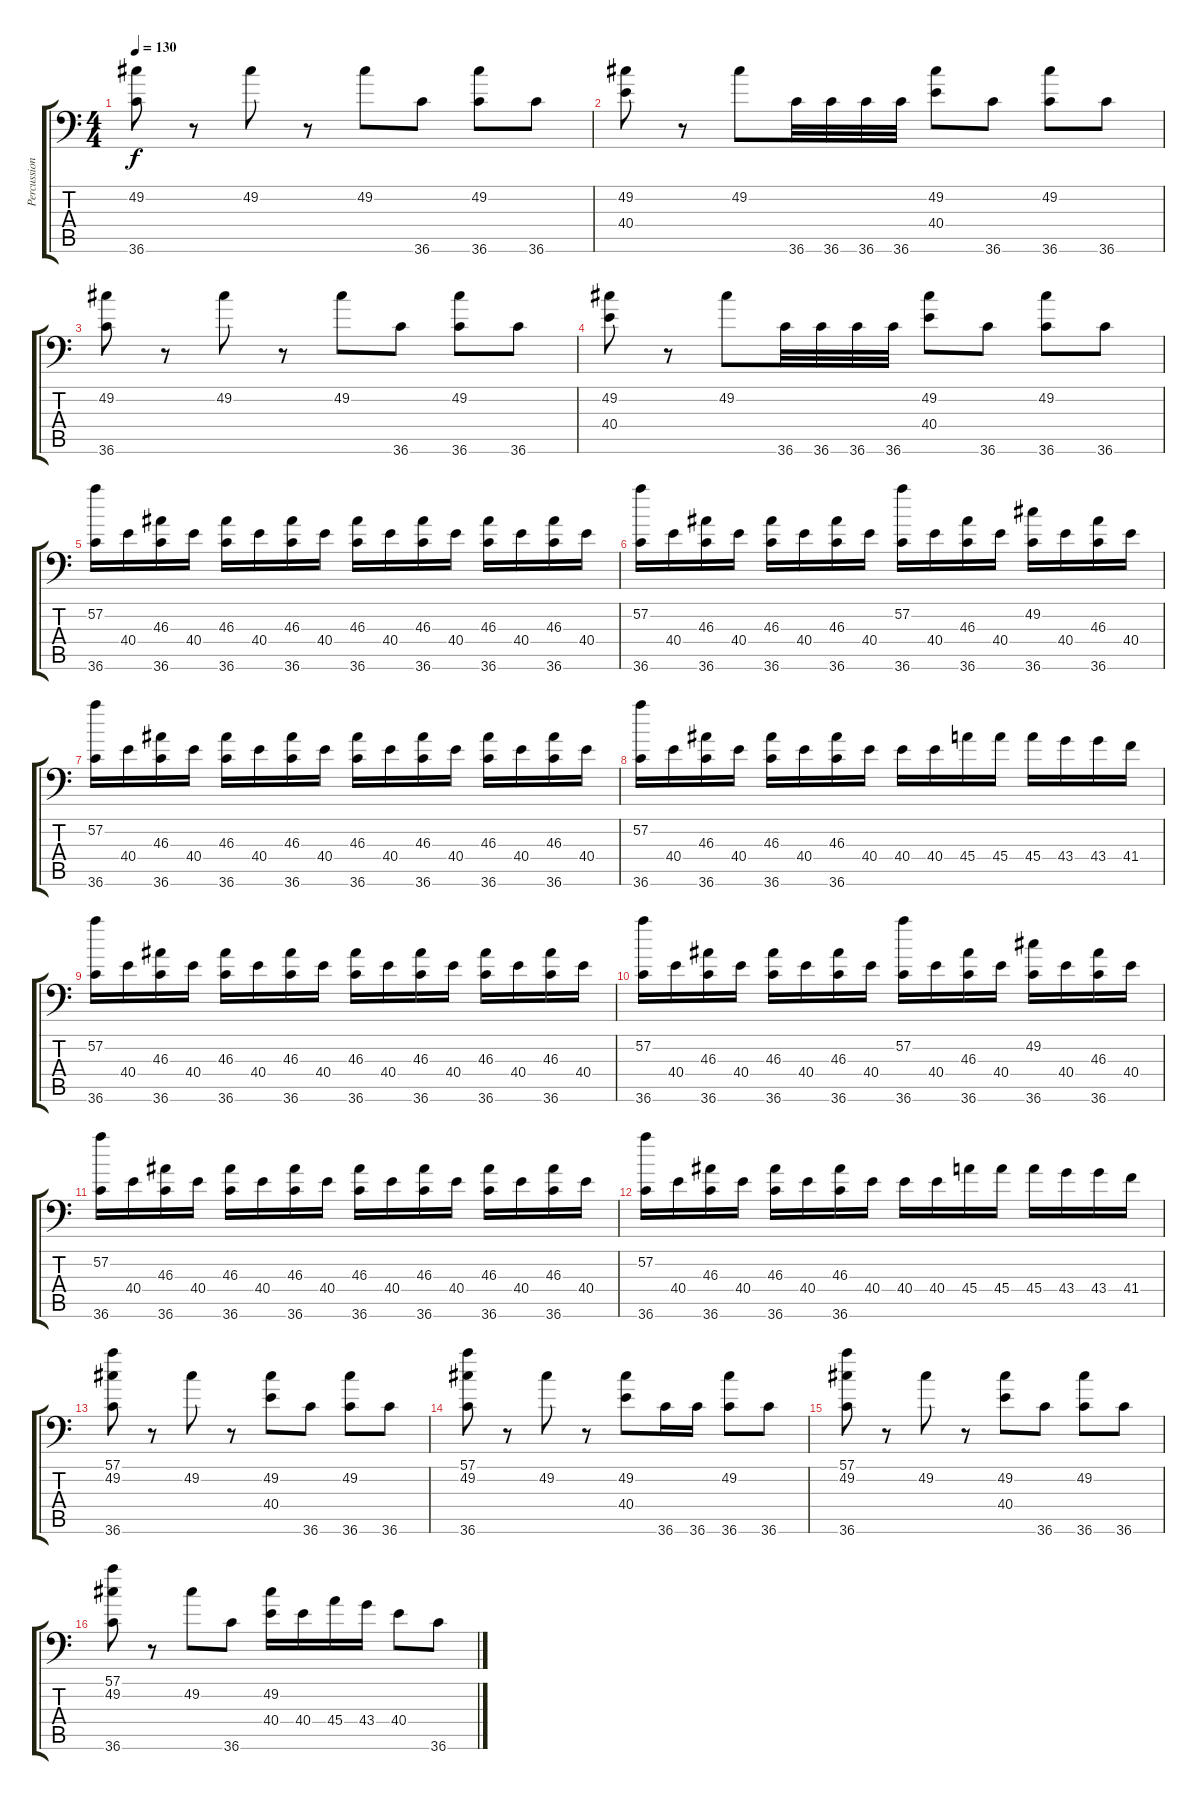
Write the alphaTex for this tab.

\track ("Percussion" "Percussion") {instrument acousticgrandpiano}
\staff {score tabs}
\tuning (C-1 C-1 C-1 C-1 C-1 C-1) {hide}
\ts (4 4)
\tempo 130
\clef f4
\ks c
(49.2 36.6).8{dy f} r.8 49.2.8 r.8 49.2.8 36.6.8 (49.2 36.6).8 36.6.8 |
(49.2 40.4).8 r.8 49.2.8 36.6.32 36.6.32 36.6.32 36.6.32 (49.2 40.4).8 36.6.8 (49.2 36.6).8 36.6.8 |
(49.2 36.6).8 r.8 49.2.8 r.8 49.2.8 36.6.8 (49.2 36.6).8 36.6.8 |
(49.2 40.4).8 r.8 49.2.8 36.6.32 36.6.32 36.6.32 36.6.32 (49.2 40.4).8 36.6.8 (49.2 36.6).8 36.6.8 |
(57.2 36.6).16 40.4.16 (46.3 36.6).16 40.4.16 (46.3 36.6).16 40.4.16 (46.3 36.6).16 40.4.16 (46.3 36.6).16 40.4.16 (46.3 36.6).16 40.4.16 (46.3 36.6).16 40.4.16 (46.3 36.6).16 40.4.16 |
(57.2 36.6).16 40.4.16 (46.3 36.6).16 40.4.16 (46.3 36.6).16 40.4.16 (46.3 36.6).16 40.4.16 (57.2 36.6).16 40.4.16 (46.3 36.6).16 40.4.16 (49.2 36.6).16 40.4.16 (46.3 36.6).16 40.4.16 |
(57.2 36.6).16 40.4.16 (46.3 36.6).16 40.4.16 (46.3 36.6).16 40.4.16 (46.3 36.6).16 40.4.16 (46.3 36.6).16 40.4.16 (46.3 36.6).16 40.4.16 (46.3 36.6).16 40.4.16 (46.3 36.6).16 40.4.16 |
(57.2 36.6).16 40.4.16 (46.3 36.6).16 40.4.16 (46.3 36.6).16 40.4.16 (46.3 36.6).16 40.4.16 40.4.16 40.4.16 45.4.16 45.4.16 45.4.16 43.4.16 43.4.16 41.4.16 |
(57.2 36.6).16 40.4.16 (46.3 36.6).16 40.4.16 (46.3 36.6).16 40.4.16 (46.3 36.6).16 40.4.16 (46.3 36.6).16 40.4.16 (46.3 36.6).16 40.4.16 (46.3 36.6).16 40.4.16 (46.3 36.6).16 40.4.16 |
(57.2 36.6).16 40.4.16 (46.3 36.6).16 40.4.16 (46.3 36.6).16 40.4.16 (46.3 36.6).16 40.4.16 (57.2 36.6).16 40.4.16 (46.3 36.6).16 40.4.16 (49.2 36.6).16 40.4.16 (46.3 36.6).16 40.4.16 |
(57.2 36.6).16 40.4.16 (46.3 36.6).16 40.4.16 (46.3 36.6).16 40.4.16 (46.3 36.6).16 40.4.16 (46.3 36.6).16 40.4.16 (46.3 36.6).16 40.4.16 (46.3 36.6).16 40.4.16 (46.3 36.6).16 40.4.16 |
(57.2 36.6).16 40.4.16 (46.3 36.6).16 40.4.16 (46.3 36.6).16 40.4.16 (46.3 36.6).16 40.4.16 40.4.16 40.4.16 45.4.16 45.4.16 45.4.16 43.4.16 43.4.16 41.4.16 |
(57.1 49.2 36.6).8 r.8 49.2.8 r.8 (49.2 40.4).8 36.6.8 (49.2 36.6).8 36.6.8 |
(57.1 49.2 36.6).8 r.8 49.2.8 r.8 (49.2 40.4).8 36.6.16 36.6.16 (49.2 36.6).8 36.6.8 |
(57.1 49.2 36.6).8 r.8 49.2.8 r.8 (49.2 40.4).8 36.6.8 (49.2 36.6).8 36.6.8 |
(57.1 49.2 36.6).8 r.8 49.2.8 36.6.8 (49.2 40.4).16 40.4.16 45.4.16 43.4.16 40.4.8 36.6.8
